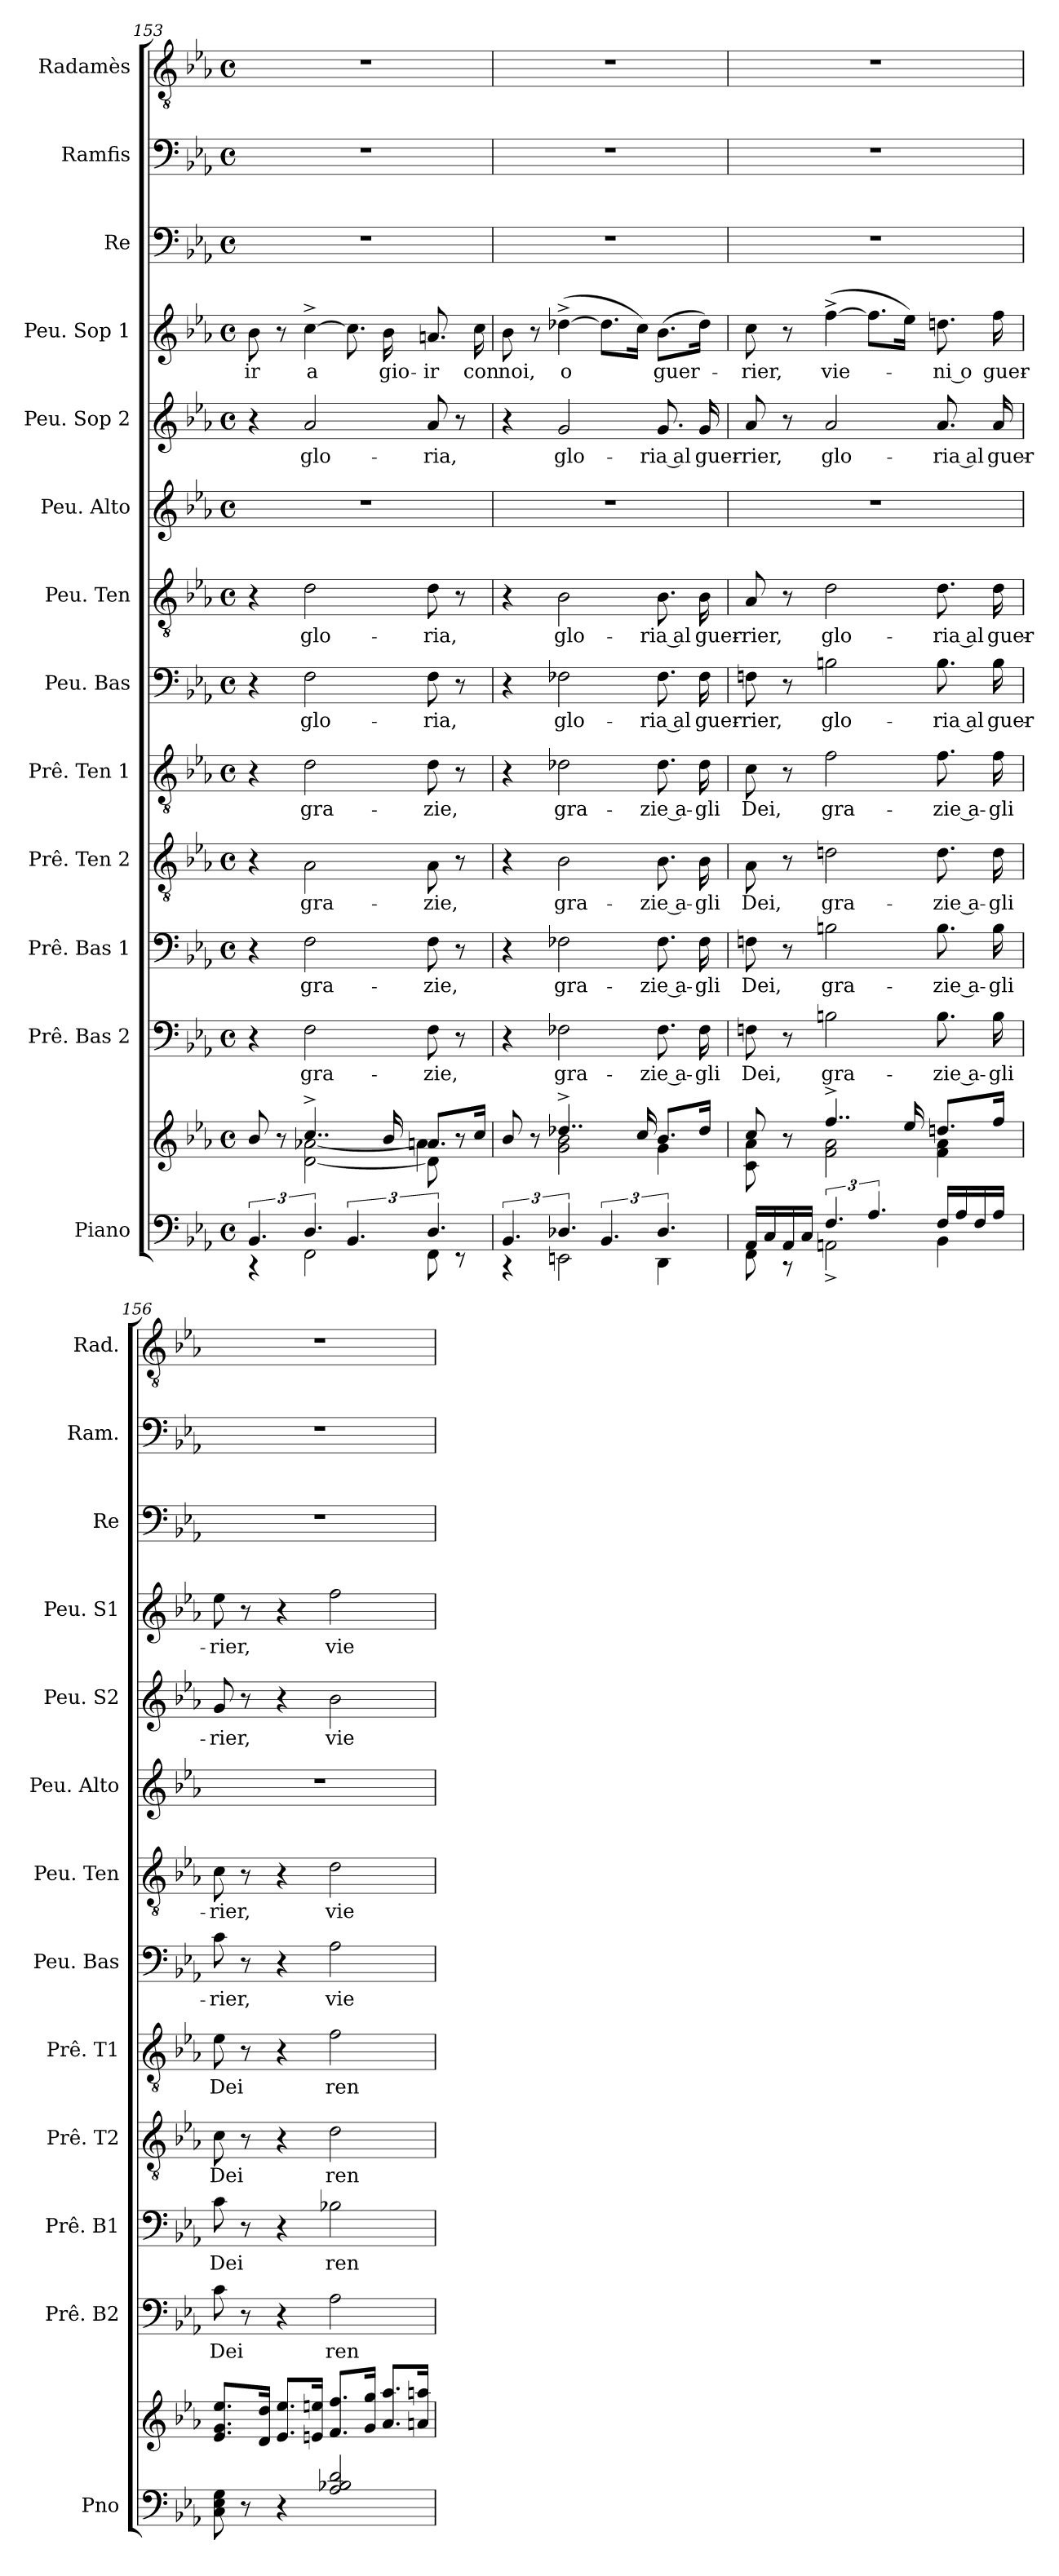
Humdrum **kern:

**kern	**kern	**kern	**text	**kern	**text	**kern	**text	**kern	**text	**kern	**text	**kern	**text	**kern	**kern	**text	**kern	**text	**kern	**kern	**kern
*part13	*part13	*part12	*part12	*part11	*part11	*part10	*part10	*part9	*part9	*part8	*part8	*part7	*part7	*part6	*part5	*part5	*part4	*part4	*part3	*part2	*part1
*staff14	*staff13	*staff12	*staff12	*staff11	*staff11	*staff10	*staff10	*staff9	*staff9	*staff8	*staff8	*staff7	*staff7	*staff6	*staff5	*staff5	*staff4	*staff4	*staff3	*staff2	*staff1
*I"Piano	*	*I"Prê. Bas 2	*	*I"Prê. Bas 1	*	*I"Prê. Ten 2	*	*I"Prê. Ten 1	*	*I"Peu. Bas	*	*I"Peu. Ten	*	*I"Peu. Alto	*I"Peu. Sop 2	*	*I"Peu. Sop 1	*	*I"Re	*I"Ramfis	*I"Radamès
*I'Pno	*	*I'Prê. B2	*	*I'Prê. B1	*	*I'Prê. T2	*	*I'Prê. T1	*	*I'Peu. Bas	*	*I'Peu. Ten	*	*I'Peu. Alto	*I'Peu. S2	*	*I'Peu. S1	*	*I'Re	*I'Ram.	*I'Rad.
*clefF4	*clefG2	*clefF4	*	*clefF4	*	*clefGv2	*	*clefGv2	*	*clefF4	*	*clefGv2	*	*clefG2	*clefG2	*	*clefG2	*	*clefF4	*clefF4	*clefGv2
*k[b-e-a-]	*k[b-e-a-]	*k[b-e-a-]	*	*k[b-e-a-]	*	*k[b-e-a-]	*	*k[b-e-a-]	*	*k[b-e-a-]	*	*k[b-e-a-]	*	*k[b-e-a-]	*k[b-e-a-]	*	*k[b-e-a-]	*	*k[b-e-a-]	*k[b-e-a-]	*k[b-e-a-]
*M4/4	*M4/4	*M4/4	*	*M4/4	*	*M4/4	*	*M4/4	*	*M4/4	*	*M4/4	*	*M4/4	*M4/4	*	*M4/4	*	*M4/4	*M4/4	*M4/4
*met(c)	*met(c)	*met(c)	*	*met(c)	*	*met(c)	*	*met(c)	*	*met(c)	*	*met(c)	*	*met(c)	*met(c)	*	*met(c)	*	*met(c)	*met(c)	*met(c)
=153	=153	=153	=153	=153	=153	=153	=153	=153	=153	=153	=153	=153	=153	=153	=153	=153	=153	=153	=153	=153	=153
*^	*^	*	*	*	*	*	*	*	*	*	*	*	*	*	*	*	*	*	*	*	*
*	*	*	*^	*	*	*	*	*	*	*	*	*	*	*	*	*	*	*	*	*	*	*	*
!	!	!	!	!	!	!	!	!	!	!	!	!	!	!	!	!	!	!	!	!	!LO:LY:b:color=#0055FF	!	!	!
6.BB-/	4r	8b-/	4ryy	2.ryy	4r	.	4r	.	4r	.	4r	.	4r	.	4r	.	1r	4r	.	8b-\	-ir	1r	1r	1r
.	.	8r	.	.	.	.	.	.	.	.	.	.	.	.	.	.	.	.	.	8r	.	.	.	.
!	!	!	!	!	!	!LO:LY:b:color=#AA0000	!	!LO:LY:b:color=#0055FF	!	!LO:LY:b:color=#0055FF	!	!LO:LY:b:color=#0055FF	!	!LO:LY:b:color=#0055FF	!	!LO:LY:b:color=#0055FF	!	!	!LO:LY:b:color=#0055FF	!	!LO:LY:b:color=#0055FF	!	!	!
6.D/	2FF\	4..cc^/	[2d\ [2a-X\	.	2F\	gra-	2F\	gra-	2A-\	gra-	2d\	gra-	2F\	glo-	2d\	glo-	.	2a-/	glo-	[4cc^\	a	.	.	.
6.BB-/	.	.	.	.	.	.	.	.	.	.	.	.	.	.	.	.	.	.	.	8.cc\]	.	.	.	.
!	!	!	!	!	!	!	!	!	!	!	!	!	!	!	!	!	!	!	!	!	!LO:LY:b:color=#0055FF	!	!	!
.	.	16b-/	.	.	.	.	.	.	.	.	.	.	.	.	.	.	.	.	.	16b-\	gio-	.	.	.
!	!	!	!	!	!	!LO:LY:b:color=#AA0000	!	!LO:LY:b:color=#0055FF	!	!LO:LY:b:color=#0055FF	!	!LO:LY:b:color=#0055FF	!	!LO:LY:b:color=#0055FF	!	!LO:LY:b:color=#0055FF	!	!	!LO:LY:b:color=#0055FF	!	!LO:LY:b:color=#0055FF	!	!	!
6.D/	8FF\	8.an/L	4a-\]	8d\]	8F\	-zie,	8F\	-zie,	8A-\	-zie,	8d\	-zie,	8F\	-ria,	8d\	-ria,	.	8a-/	-ria,	8.an/	-ir	.	.	.
.	8r	.	.	8r	8r	.	8r	.	8r	.	8r	.	8r	.	8r	.	.	8r	.	.	.	.	.	.
!	!	!	!	!	!	!	!	!	!	!	!	!	!	!	!	!	!	!	!	!	!LO:LY:b:color=#0055FF	!	!	!
.	.	16cc/Jk	.	.	.	.	.	.	.	.	.	.	.	.	.	.	.	.	.	16cc\	con	.	.	.
*	*	*	*v	*v	*	*	*	*	*	*	*	*	*	*	*	*	*	*	*	*	*	*	*	*
=154	=154	=154	=154	=154	=154	=154	=154	=154	=154	=154	=154	=154	=154	=154	=154	=154	=154	=154	=154	=154	=154	=154	=154
!	!	!	!	!	!	!	!	!	!	!	!	!	!	!	!	!	!	!	!	!LO:LY:b:color=#0055FF	!	!	!
6.BB-/	4r	8b-/	4ryy	4r	.	4r	.	4r	.	4r	.	4r	.	4r	.	1r	4r	.	8b-\	noi,	1r	1r	1r
.	.	8r	.	.	.	.	.	.	.	.	.	.	.	.	.	.	.	.	8r	.	.	.	.
!	!	!	!	!	!LO:LY:b:color=#AA0000	!	!LO:LY:b:color=#0055FF	!	!LO:LY:b:color=#0055FF	!	!LO:LY:b:color=#0055FF	!	!LO:LY:b:color=#0055FF	!	!LO:LY:b:color=#0055FF	!	!	!LO:LY:b:color=#0055FF	!	!LO:LY:b:color=#0055FF	!	!	!
6.D-X/	2EEn\	4..dd-X^/	2g\ 2b-\	2F-X\	gra-	2F-X\	gra-	2B-\	gra-	2d-X\	gra-	2F-X\	glo-	2B-\	glo-	.	2g/	glo-	(>[4dd-X^\	o	.	.	.
6.BB-/	.	.	.	.	.	.	.	.	.	.	.	.	.	.	.	.	.	.	8.dd-\L]	.	.	.	.
.	.	16cc/	.	.	.	.	.	.	.	.	.	.	.	.	.	.	.	.	16cc\Jk)	.	.	.	.
!	!	!	!	!	!LO:LY:b:color=#AA0000	!	!LO:LY:b:color=#0055FF	!	!LO:LY:b:color=#0055FF	!	!LO:LY:b:color=#0055FF	!	!LO:LY:b:color=#0055FF	!	!LO:LY:b:color=#0055FF	!	!	!LO:LY:b:color=#0055FF	!	!LO:LY:b:color=#0055FF	!	!	!
6.D-/	4DD\	8.b-/L	4g\	8.F-\	zie a-	8.F-\	zie a-	8.B-\	zie a-	8.d-\	zie a-	8.F-\	ria al	8.B-\	ria al	.	8.g/	ria al	(>8.b-\L	guer-	.	.	.
!	!	!	!	!	!LO:LY:b:color=#AA0000	!	!LO:LY:b:color=#0055FF	!	!LO:LY:b:color=#0055FF	!	!LO:LY:b:color=#0055FF	!	!LO:LY:b:color=#0055FF	!	!LO:LY:b:color=#0055FF	!	!	!LO:LY:b:color=#0055FF	!	!	!	!	!
.	.	16dd-/Jk	.	16F-\	-gli	16F-\	-gli	16B-\	-gli	16d-\	-gli	16F-\	guer-	16B-\	guer-	.	16g/	guer-	16dd-\Jk)	.	.	.	.
!!LO:PB:g=z
=155	=155	=155	=155	=155	=155	=155	=155	=155	=155	=155	=155	=155	=155	=155	=155	=155	=155	=155	=155	=155	=155	=155	=155
!	!	!	!	!	!LO:LY:b:color=#AA0000	!	!LO:LY:b:color=#0055FF	!	!LO:LY:b:color=#0055FF	!	!LO:LY:b:color=#0055FF	!	!LO:LY:b:color=#0055FF	!	!LO:LY:b:color=#0055FF	!	!	!LO:LY:b:color=#0055FF	!	!LO:LY:b:color=#0055FF	!	!	!
16AA-/LL	8FF\	8cc/	8c\ 8a-\	8Fn\	Dei,	8Fn\	Dei,	8A-\	Dei,	8c\	Dei,	8Fn\	-rier,	8A-/	-rier,	1r	8a-/	-rier,	8cc\	-rier,	1r	1r	1r
16C/	.	.	.	.	.	.	.	.	.	.	.	.	.	.	.	.	.	.	.	.	.	.	.
16AA-/	8r	8r	8ryy	8r	.	8r	.	8r	.	8r	.	8r	.	8r	.	.	8r	.	8r	.	.	.	.
16C/JJ	.	.	.	.	.	.	.	.	.	.	.	.	.	.	.	.	.	.	.	.	.	.	.
!	!	!	!	!	!LO:LY:b:color=#AA0000	!	!LO:LY:b:color=#0055FF	!	!LO:LY:b:color=#0055FF	!	!LO:LY:b:color=#0055FF	!	!LO:LY:b:color=#0055FF	!	!LO:LY:b:color=#0055FF	!	!	!LO:LY:b:color=#0055FF	!	!LO:LY:b:color=#0055FF	!	!	!
6.F/	2AAn^\	4..ff^/	2f\ 2a-\	2Bn\	gra-	2Bn\	gra-	2dn\	gra-	2f\	gra-	2Bn\	glo-	2d\	glo-	.	2a-/	glo-	(>[4ff^\	vie-	.	.	.
6.A-/	.	.	.	.	.	.	.	.	.	.	.	.	.	.	.	.	.	.	8.ff\L]	.	.	.	.
.	.	16ee-/	.	.	.	.	.	.	.	.	.	.	.	.	.	.	.	.	16ee-\Jk)	.	.	.	.
!	!	!	!	!	!LO:LY:b:color=#AA0000	!	!LO:LY:b:color=#0055FF	!	!LO:LY:b:color=#0055FF	!	!LO:LY:b:color=#0055FF	!	!LO:LY:b:color=#0055FF	!	!LO:LY:b:color=#0055FF	!	!	!LO:LY:b:color=#0055FF	!	!LO:LY:b:color=#0055FF	!	!	!
16F/LL	4BB-\	8.ddn/L	4f\ 4a-\	8.B\	zie a-	8.B\	zie a-	8.d\	zie a-	8.f\	zie a-	8.B\	ria al	8.d\	ria al	.	8.a-/	ria al	8.ddn\	ni o	.	.	.
16A-/	.	.	.	.	.	.	.	.	.	.	.	.	.	.	.	.	.	.	.	.	.	.	.
16F/	.	.	.	.	.	.	.	.	.	.	.	.	.	.	.	.	.	.	.	.	.	.	.
!	!	!	!	!	!LO:LY:b:color=#AA0000	!	!LO:LY:b:color=#0055FF	!	!LO:LY:b:color=#0055FF	!	!LO:LY:b:color=#0055FF	!	!LO:LY:b:color=#0055FF	!	!LO:LY:b:color=#0055FF	!	!	!LO:LY:b:color=#0055FF	!	!LO:LY:b:color=#0055FF	!	!	!
16A-/JJ	.	16ff/Jk	.	16B\	-gli	16B\	-gli	16d\	-gli	16f\	-gli	16B\	guer-	16d\	guer-	.	16a-/	guer-	16ff\	guer-	.	.	.
*v	*v	*	*	*	*	*	*	*	*	*	*	*	*	*	*	*	*	*	*	*	*	*	*
*	*v	*v	*	*	*	*	*	*	*	*	*	*	*	*	*	*	*	*	*	*	*	*
=156	=156	=156	=156	=156	=156	=156	=156	=156	=156	=156	=156	=156	=156	=156	=156	=156	=156	=156	=156	=156	=156
!	!	!	!LO:LY:b:color=#AA0000	!	!LO:LY:b:color=#0055FF	!	!LO:LY:b:color=#0055FF	!	!LO:LY:b:color=#0055FF	!	!LO:LY:b:color=#0055FF	!	!LO:LY:b:color=#0055FF	!	!	!LO:LY:b:color=#0055FF	!	!LO:LY:b:color=#0055FF	!	!	!
8C\ 8E-\ 8G\	8.e-/ 8.g/ 8.ee-/L	8c\	Dei	8c\	Dei	8c\	Dei	8e-\	Dei	8c\	-rier,	8c\	-rier,	1r	8g/	-rier,	8ee-\	-rier,	1r	1r	1r
8r	.	8r	.	8r	.	8r	.	8r	.	8r	.	8r	.	.	8r	.	8r	.	.	.	.
.	16d/ 16dd/Jk	.	.	.	.	.	.	.	.	.	.	.	.	.	.	.	.	.	.	.	.
4r	8.e-/ 8.ee-/L	4r	.	4r	.	4r	.	4r	.	4r	.	4r	.	.	4r	.	4r	.	.	.	.
.	16en/ 16een/Jk	.	.	.	.	.	.	.	.	.	.	.	.	.	.	.	.	.	.	.	.
!	!	!	!LO:LY:b:color=#AA0000	!	!LO:LY:b:color=#0055FF	!	!LO:LY:b:color=#0055FF	!	!LO:LY:b:color=#0055FF	!	!LO:LY:b:color=#0055FF	!	!LO:LY:b:color=#0055FF	!	!	!LO:LY:b:color=#0055FF	!	!LO:LY:b:color=#0055FF	!	!	!
2A-/ 2B-X/ 2d/	8.f/ 8.ff/L	2A-\	ren-	2B-X\	ren-	2d\	ren-	2f\	ren-	2A-\	vie-	2d\	vie-	.	2b-\	vie-	2ff\	vie-	.	.	.
.	16g/ 16gg/Jk	.	.	.	.	.	.	.	.	.	.	.	.	.	.	.	.	.	.	.	.
.	8.a-/ 8.aa-/L	.	.	.	.	.	.	.	.	.	.	.	.	.	.	.	.	.	.	.	.
.	16an/ 16aan/Jk	.	.	.	.	.	.	.	.	.	.	.	.	.	.	.	.	.	.	.	.
=	=	=	=	=	=	=	=	=	=	=	=	=	=	=	=	=	=	=	=	=	=
*-	*-	*-	*-	*-	*-	*-	*-	*-	*-	*-	*-	*-	*-	*-	*-	*-	*-	*-	*-	*-	*-
